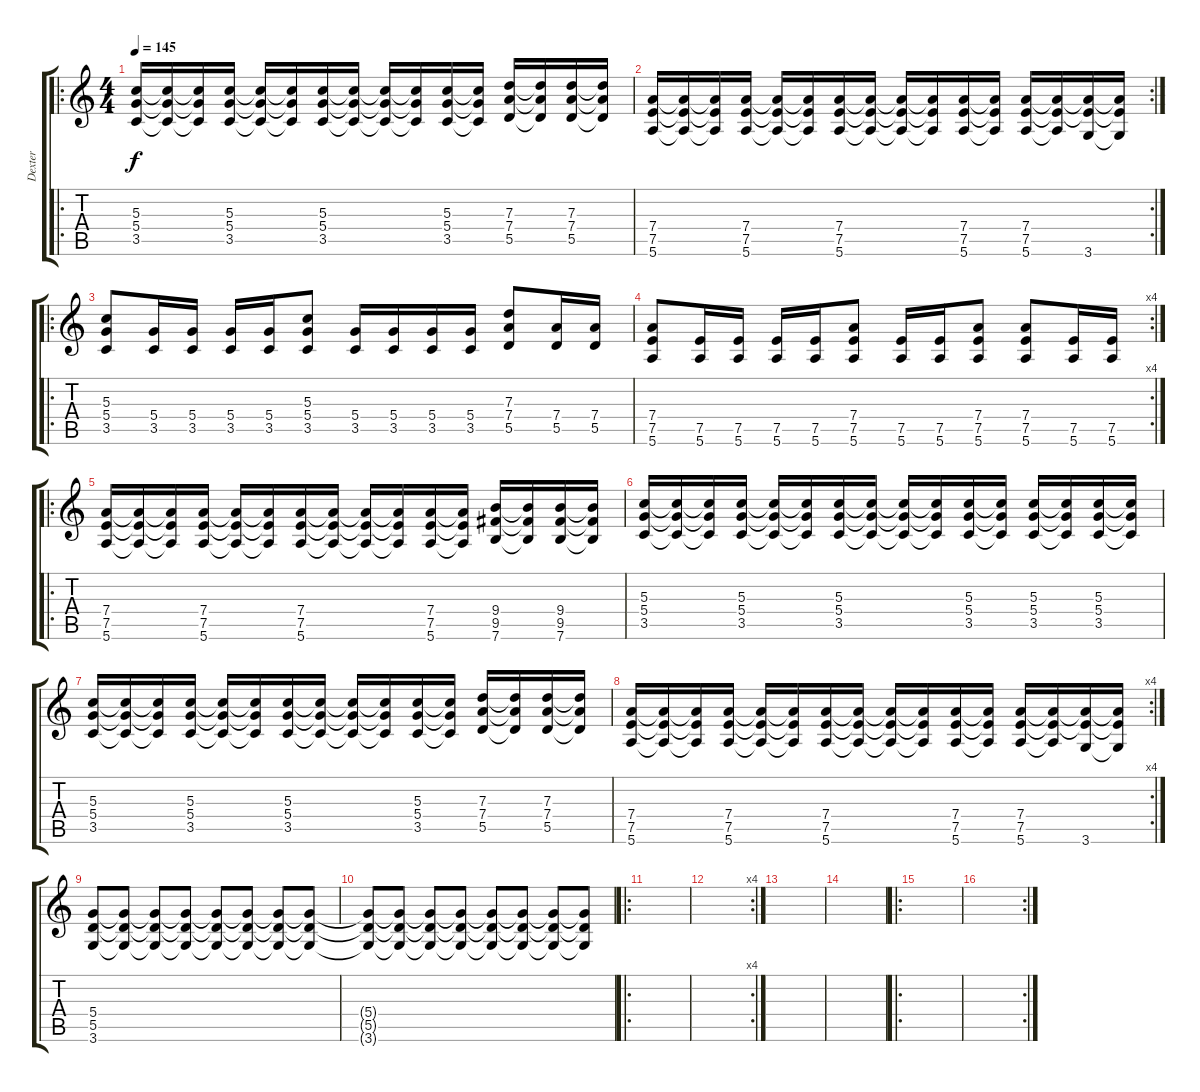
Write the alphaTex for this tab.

\track ("Dexter" "Dexter") {instrument distortionguitar}
\staff {score tabs}
\tuning (E4 B3 G3 D3 A2 E2) {hide}
\ro
\ts (4 4)
\tempo 145
\clef g2
\ks c
(5.3 5.4 3.5).16{dy f} (5.3{t} 5.4{t} 3.5{t}).16 (5.3{t} 5.4{t} 3.5{t}).16 (5.3 5.4 3.5).16 (5.3{t} 5.4{t} 3.5{t}).16 (5.3{t} 5.4{t} 3.5{t}).16 (5.3 5.4 3.5).16 (5.3{t} 5.4{t} 3.5{t}).16 (5.3{t} 5.4{t} 3.5{t}).16 (5.3{t} 5.4{t} 3.5{t}).16 (5.3 5.4 3.5).16 (5.3{t} 5.4{t} 3.5{t}).16 (7.3 7.4 5.5).16 (7.3{t} 7.4{t} 5.5{t}).16 (7.3 7.4 5.5).16 (7.3{t} 7.4{t} 5.5{t}).16 |
\rc 2
(7.4 7.5 5.6).16 (7.4{t} 7.5{t} 5.6{t}).16 (7.4{t} 7.5{t} 5.6{t}).16 (7.4 7.5 5.6).16 (7.4{t} 7.5{t} 5.6{t}).16 (7.4{t} 7.5{t} 5.6{t}).16 (7.4 7.5 5.6).16 (7.4{t} 7.5{t} 5.6{t}).16 (7.4{t} 7.5{t} 5.6{t}).16 (7.4{t} 7.5{t} 5.6{t}).16 (7.4 7.5 5.6).16 (7.4{t} 7.5{t} 5.6{t}).16 (7.4 7.5 5.6).16 (7.4{t} 7.5{t} 5.6{t}).16 (7.4{t} 7.5{t} 3.6).16 (7.4{t} 7.5{t} 3.6{t}).16 |
\ro
(5.3 5.4 3.5).8{volume 16 instrument electricguitarmuted} (5.4 3.5).16{volume 13 instrument electricguitarmuted} (5.4 3.5).16 (5.4 3.5).16 (5.4 3.5).16 (5.3 5.4 3.5).8{volume 16 instrument electricguitarmuted} (5.4 3.5).16{volume 13 instrument electricguitarmuted} (5.4 3.5).16 (5.4 3.5).16 (5.4 3.5).16 (7.3 7.4 5.5).8{volume 16} (7.4 5.5).16{instrument electricguitarmuted} (7.4 5.5).16 |
\rc 4
(7.4 7.5 5.6).8{volume 16} (7.5 5.6).16{volume 13 instrument electricguitarmuted} (7.5 5.6).16 (7.5 5.6).16 (7.5 5.6).16 (7.4 7.5 5.6).8{volume 16} (7.5 5.6).16{instrument electricguitarmuted} (7.5 5.6).16 (7.4 7.5 5.6).8{volume 16} (7.4 7.5 5.6).8{volume 16} (7.5 5.6).16{volume 13 instrument electricguitarmuted} (7.5 5.6).16 |
\ro
(7.4 7.5 5.6).16{volume 13 instrument distortionguitar} (7.4{t} 7.5{t} 5.6{t}).16 (7.4{t} 7.5{t} 5.6{t}).16 (7.4 7.5 5.6).16 (7.4{t} 7.5{t} 5.6{t}).16 (7.4{t} 7.5{t} 5.6{t}).16 (7.4 7.5 5.6).16 (7.4{t} 7.5{t} 5.6{t}).16 (7.4{t} 7.5{t} 5.6{t}).16 (7.4{t} 7.5{t} 5.6{t}).16 (7.4 7.5 5.6).16 (7.4{t} 7.5{t} 5.6{t}).16 (9.4 9.5 7.6).16 (9.4{t} 9.5{t} 7.6{t}).16 (9.4 9.5 7.6).16 (9.4{t} 9.5{t} 7.6{t}).16 |
(5.3 5.4 3.5).16 (5.3{t} 5.4{t} 3.5{t}).16 (5.3{t} 5.4{t} 3.5{t}).16 (5.3 5.4 3.5).16 (5.3{t} 5.4{t} 3.5{t}).16 (5.3{t} 5.4{t} 3.5{t}).16 (5.3 5.4 3.5).16 (5.3{t} 5.4{t} 3.5{t}).16 (5.3{t} 5.4{t} 3.5{t}).16 (5.3{t} 5.4{t} 3.5{t}).16 (5.3 5.4 3.5).16 (5.3{t} 5.4{t} 3.5{t}).16 (5.3 5.4 3.5).16 (5.3{t} 5.4{t} 3.5{t}).16 (5.3 5.4 3.5).16 (5.3{t} 5.4{t} 3.5{t}).16 |
(5.3 5.4 3.5).16 (5.3{t} 5.4{t} 3.5{t}).16 (5.3{t} 5.4{t} 3.5{t}).16 (5.3 5.4 3.5).16 (5.3{t} 5.4{t} 3.5{t}).16 (5.3{t} 5.4{t} 3.5{t}).16 (5.3 5.4 3.5).16 (5.3{t} 5.4{t} 3.5{t}).16 (5.3{t} 5.4{t} 3.5{t}).16 (5.3{t} 5.4{t} 3.5{t}).16 (5.3 5.4 3.5).16 (5.3{t} 5.4{t} 3.5{t}).16 (7.3 7.4 5.5).16 (7.3{t} 7.4{t} 5.5{t}).16 (7.3 7.4 5.5).16 (7.3{t} 7.4{t} 5.5{t}).16 |
\rc 4
(7.4 7.5 5.6).16 (7.4{t} 7.5{t} 5.6{t}).16 (7.4{t} 7.5{t} 5.6{t}).16 (7.4 7.5 5.6).16 (7.4{t} 7.5{t} 5.6{t}).16 (7.4{t} 7.5{t} 5.6{t}).16 (7.4 7.5 5.6).16 (7.4{t} 7.5{t} 5.6{t}).16 (7.4{t} 7.5{t} 5.6{t}).16 (7.4{t} 7.5{t} 5.6{t}).16 (7.4 7.5 5.6).16 (7.4{t} 7.5{t} 5.6{t}).16 (7.4 7.5 5.6).16 (7.4{t} 7.5{t} 5.6{t}).16 (7.4{t} 7.5{t} 3.6).16 (7.4{t} 7.5{t} 3.6{t}).16 |
(5.4 5.5 3.6).8 (5.4{t} 5.5{t} 3.6{t}).8 (5.4{t} 5.5{t} 3.6{t}).8 (5.4{t} 5.5{t} 3.6{t}).8 (5.4{t} 5.5{t} 3.6{t}).8 (5.4{t} 5.5{t} 3.6{t}).8 (5.4{t} 5.5{t} 3.6{t}).8 (5.4{t} 5.5{t} 3.6{t}).8 |
(5.4{t} 5.5{t} 3.6{t}).8 (5.4{t} 5.5{t} 3.6{t}).8 (5.4{t} 5.5{t} 3.6{t}).8 (5.4{t} 5.5{t} 3.6{t}).8 (5.4{t} 5.5{t} 3.6{t}).8 (5.4{t} 5.5{t} 3.6{t}).8 (5.4{t} 5.5{t} 3.6{t}).8 (5.4{t} 5.5{t} 3.6{t}).8 |
\ro
|
\rc 4
|
|
|
\ro
|
\rc 2
